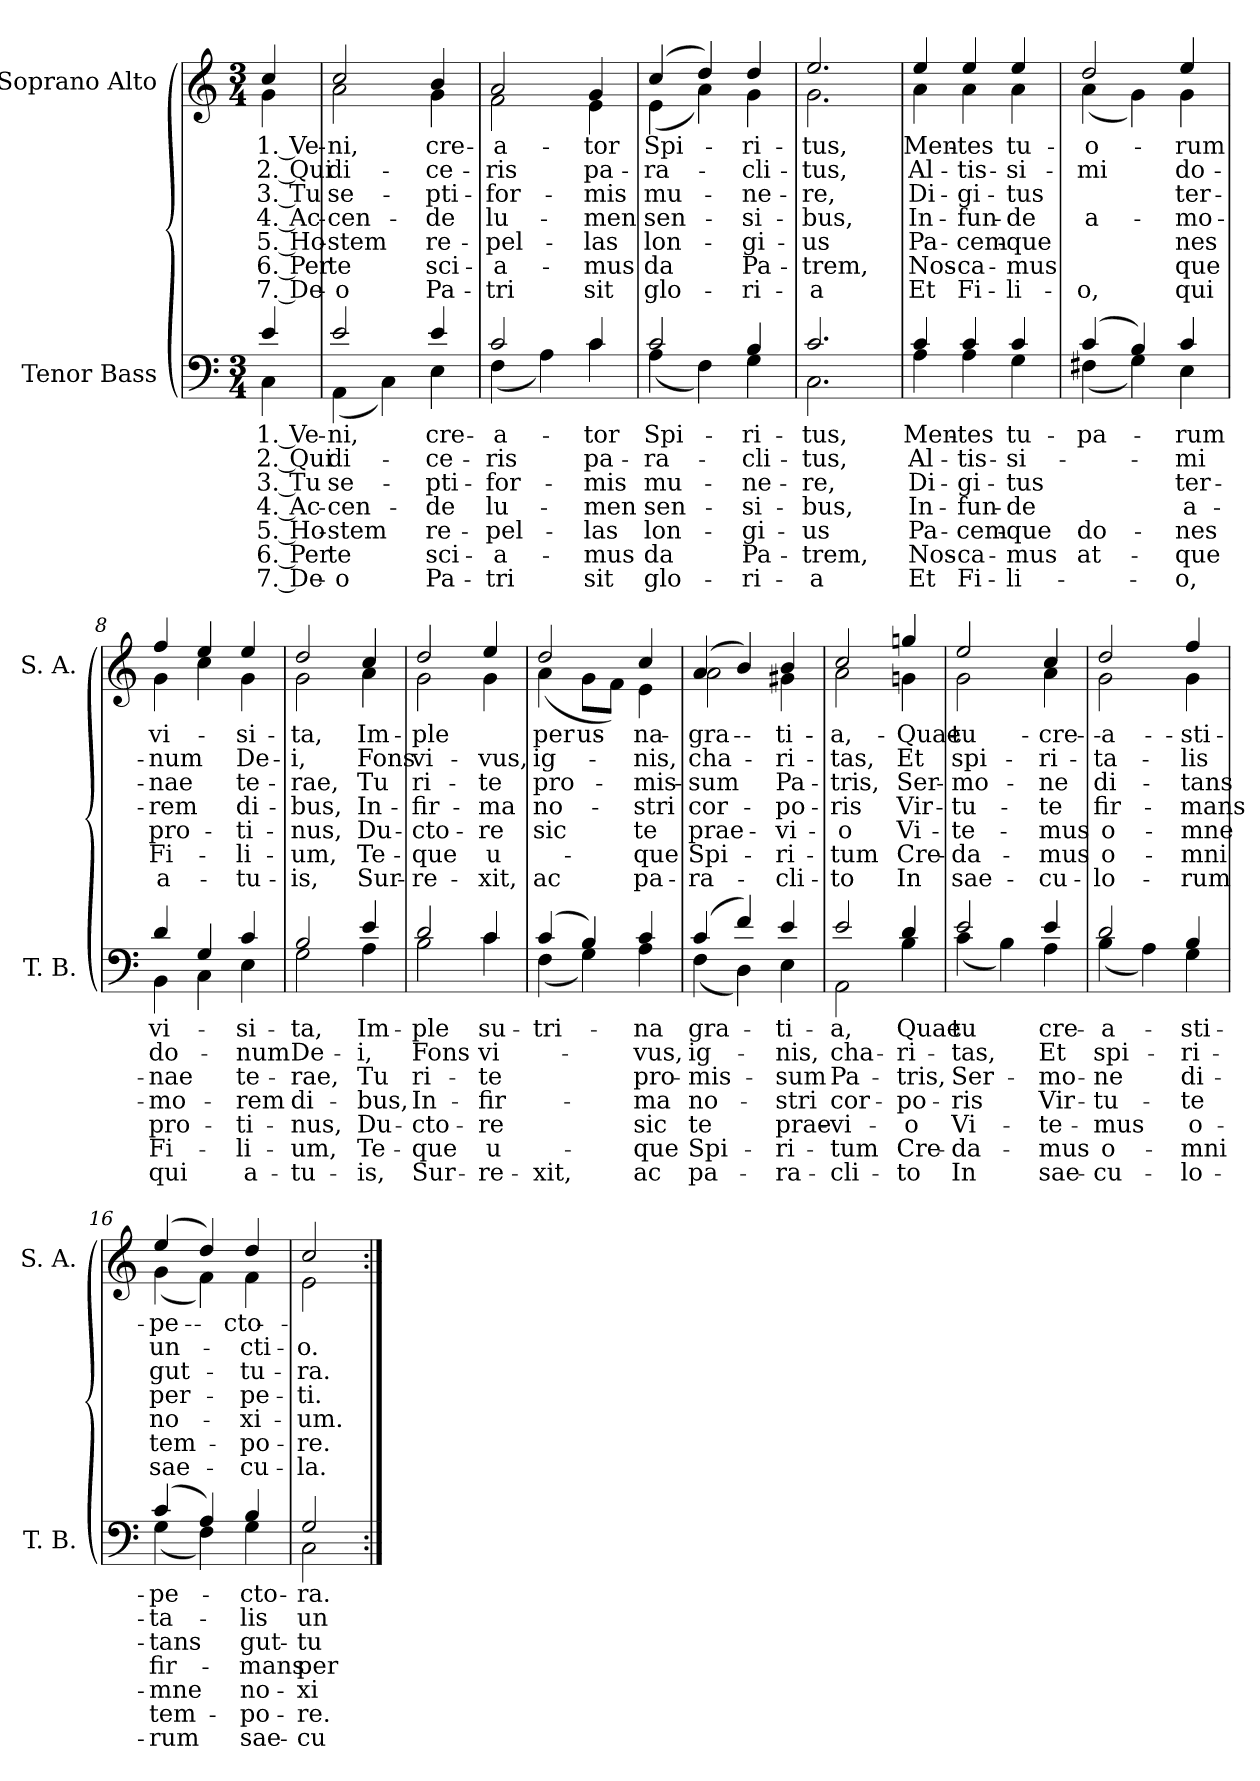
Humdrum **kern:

**kern	**text	**text	**text	**text	**text	**text	**text	**kern	**text	**text	**text	**text	**text	**text	**text
*part2	*part2	*part2	*part2	*part2	*part2	*part2	*part2	*part1	*part1	*part1	*part1	*part1	*part1	*part1	*part1
*staff2	*staff2	*staff2	*staff2	*staff2	*staff2	*staff2	*staff2	*staff1	*staff1	*staff1	*staff1	*staff1	*staff1	*staff1	*staff1
*I"Tenor Bass	*	*	*	*	*	*	*	*I"Soprano Alto	*	*	*	*	*	*	*
*I'T. B.	*	*	*	*	*	*	*	*I'S. A.	*	*	*	*	*	*	*
*clefF4	*	*	*	*	*	*	*	*clefG2	*	*	*	*	*	*	*
*k[]	*	*	*	*	*	*	*	*k[]	*	*	*	*	*	*	*
*C:	*	*	*	*	*	*	*	*C:	*	*	*	*	*	*	*
*M3/4	*	*	*	*	*	*	*	*M3/4	*	*	*	*	*	*	*
=1	=1	=1	=1	=1	=1	=1	=1	=1	=1	=1	=1	=1	=1	=1	=1
!	!	!	!	!	!	!	!	!LO:TX:a:B:t=Moderato	!	!	!	!	!	!	!
!	!LO:LY:a:rj	!LO:LY:a:rj	!LO:LY:a:rj	!LO:LY:a:rj	!LO:LY:a:rj	!LO:LY:a:rj	!LO:LY:a:rj	!	!LO:LY:b:rj	!LO:LY:b:rj	!LO:LY:b:rj	!LO:LY:b:rj	!LO:LY:b:rj	!LO:LY:b:rj	!LO:LY:b:rj
*^	*	*	*	*	*	*	*	*^	*	*	*	*	*	*	*
4e/	4C\	1. Ve-	2. Qui	3. Tu	4. Ac-	5. Ho-	6. Per	7. De-	4cc/	4g\	1. Ve-	2. Qui	3. Tu	4. Ac-	5. Ho-	6. Per	7. De-
=2	=2	=2	=2	=2	=2	=2	=2	=2	=2	=2	=2	=2	=2	=2	=2	=2	=2
!	!	!LO:LY:a	!LO:LY:a	!LO:LY:a	!LO:LY:a	!LO:LY:a	!LO:LY:a	!LO:LY:a	!	!	!LO:LY:b	!LO:LY:b	!LO:LY:b	!LO:LY:b	!LO:LY:b	!LO:LY:b	!LO:LY:b
2e/	(<4AA\	-ni,	di-	se-	-cen-	-stem	te	-o	2cc/	2a\	-ni,	di-	se-	-cen-	-stem	te	-o
.	4C\)	.	.	.	.	.	.	.	.	.	.	.	.	.	.	.	.
!	!	!LO:LY:a	!LO:LY:a	!LO:LY:a	!LO:LY:a	!LO:LY:a	!LO:LY:a	!LO:LY:a	!	!	!LO:LY:b	!LO:LY:b	!LO:LY:b	!LO:LY:b	!LO:LY:b	!LO:LY:b	!LO:LY:b
4e/	4E\	cre-	-ce-	-pti-	-de	re-	sci-	Pa-	4b/	4g\	cre-	-ce-	-pti-	-de	re-	sci-	Pa-
=3	=3	=3	=3	=3	=3	=3	=3	=3	=3	=3	=3	=3	=3	=3	=3	=3	=3
!	!	!LO:LY:a	!LO:LY:a	!LO:LY:a	!LO:LY:a	!LO:LY:a	!LO:LY:a	!LO:LY:a	!	!	!LO:LY:b	!LO:LY:b	!LO:LY:b	!LO:LY:b	!LO:LY:b	!LO:LY:b	!LO:LY:b
2c/	(<4F\	-a-	-ris	-for-	lu-	-pel-	-a-	-tri	2a/	2f\	-a-	-ris	-for-	lu-	-pel-	-a-	-tri
.	4A\)	.	.	.	.	.	.	.	.	.	.	.	.	.	.	.	.
!	!	!LO:LY:a	!LO:LY:a	!LO:LY:a	!LO:LY:a	!LO:LY:a	!LO:LY:a	!LO:LY:a	!	!	!LO:LY:b	!LO:LY:b	!LO:LY:b	!LO:LY:b	!LO:LY:b	!LO:LY:b	!LO:LY:b
4c/	4c\	-tor	pa-	-mis	-men	-las	-mus	sit	4g/	4e\	-tor	pa-	-mis	-men	-las	-mus	sit
=4	=4	=4	=4	=4	=4	=4	=4	=4	=4	=4	=4	=4	=4	=4	=4	=4	=4
!	!	!LO:LY:a	!LO:LY:a	!LO:LY:a	!LO:LY:a	!LO:LY:a	!LO:LY:a	!LO:LY:a	!	!	!LO:LY:b	!LO:LY:b	!LO:LY:b	!LO:LY:b	!LO:LY:b	!LO:LY:b	!LO:LY:b
2c/	(<4A\	Spi-	-ra-	mu-	sen-	lon-	da	glo-	(4cc/	(<4e\	Spi-	-ra-	mu-	sen-	lon-	da	glo-
.	4F\)	.	.	.	.	.	.	.	4dd/)	4a\)	.	.	.	.	.	.	.
!	!	!LO:LY:a	!LO:LY:a	!LO:LY:a	!LO:LY:a	!LO:LY:a	!LO:LY:a	!LO:LY:a	!	!	!LO:LY:b	!LO:LY:b	!LO:LY:b	!LO:LY:b	!LO:LY:b	!LO:LY:b	!LO:LY:b
4B/	4G\	-ri-	-cli-	-ne-	-si-	-gi-	Pa-	-ri-	4dd/	4g\	-ri-	-cli-	-ne-	-si-	-gi-	Pa-	-ri-
=5	=5	=5	=5	=5	=5	=5	=5	=5	=5	=5	=5	=5	=5	=5	=5	=5	=5
!	!	!LO:LY:a	!LO:LY:a	!LO:LY:a	!LO:LY:a	!LO:LY:a	!LO:LY:a	!LO:LY:a	!	!	!LO:LY:b	!LO:LY:b	!LO:LY:b	!LO:LY:b	!LO:LY:b	!LO:LY:b	!LO:LY:b
2.c/	2.C\	-tus,	-tus,	-re,	-bus,	-us	-trem,	-a	2.ee/	2.g\	-tus,	-tus,	-re,	-bus,	-us	-trem,	-a
!!LO:LB:g=z	!!
=6	=6	=6	=6	=6	=6	=6	=6	=6	=6	=6	=6	=6	=6	=6	=6	=6	=6
!	!	!LO:LY:a	!LO:LY:a	!LO:LY:a	!LO:LY:a	!LO:LY:a	!LO:LY:a	!LO:LY:a	!	!	!LO:LY:b	!LO:LY:b	!LO:LY:b	!LO:LY:b	!LO:LY:b	!LO:LY:b	!LO:LY:b
4c/	4A\	Men-	Al-	Di-	In-	Pa-	Nos-	Et	4ee/	4a\	Men-	Al-	Di-	In-	Pa-	Nos-	Et
!	!	!LO:LY:a	!LO:LY:a	!LO:LY:a	!LO:LY:a	!LO:LY:a	!LO:LY:a	!LO:LY:a	!	!	!LO:LY:b	!LO:LY:b	!LO:LY:b	!LO:LY:b	!LO:LY:b	!LO:LY:b	!LO:LY:b
4c/	4A\	-tes	-tis-	-gi-	-fun-	-cem-	-ca-	Fi-	4ee/	4a\	-tes	-tis-	-gi-	-fun-	-cem-	-ca-	Fi-
!	!	!LO:LY:a	!LO:LY:a	!LO:LY:a	!LO:LY:a	!LO:LY:a	!LO:LY:a	!LO:LY:a	!	!	!LO:LY:b	!LO:LY:b	!LO:LY:b	!LO:LY:b	!LO:LY:b	!LO:LY:b	!LO:LY:b
4c/	4G\	tu-	-si-	-tus	-de	-que	-mus	-li-	4ee/	4a\	tu-	-si-	-tus	-de	-que	-mus	-li-
=7	=7	=7	=7	=7	=7	=7	=7	=7	=7	=7	=7	=7	=7	=7	=7	=7	=7
!	!	!LO:LY:a	!	!	!	!LO:LY:a	!LO:LY:a	!	!	!	!LO:LY:b	!	!	!	!LO:LY:b	!LO:LY:b	!
!	!	!	!	!	!	!	!	!	!	!	!LO:LY:b	!LO:LY:b	!	!LO:LY:b	!	!	!LO:LY:b
(4c/	(<4F#X\	-pa-	.	.	.	do-	at-	.	2dd/	(<4a\	o-	-mi	.	-a-	.	.	o,
4B/)	4G\)	.	.	.	.	.	.	.	.	4g\)	.	.	.	.	.	.	.
!	!	!LO:LY:a	!LO:LY:a	!LO:LY:a	!LO:LY:a	!LO:LY:a	!LO:LY:a	!LO:LY:a	!	!	!LO:LY:b	!LO:LY:b	!LO:LY:b	!LO:LY:b	!LO:LY:b	!LO:LY:b	!LO:LY:b
4c/	4E\	-rum	-mi	ter-	a-	-nes	-que	-o,	4ee/	4g\	-rum	-do-	ter-	mo-	-nes	-que	-qui
=8	=8	=8	=8	=8	=8	=8	=8	=8	=8	=8	=8	=8	=8	=8	=8	=8	=8
!	!	!LO:LY:a	!LO:LY:a	!LO:LY:a	!LO:LY:a	!LO:LY:a	!LO:LY:a	!LO:LY:a	!	!	!LO:LY:b	!LO:LY:b	!LO:LY:b	!LO:LY:b	!LO:LY:b	!LO:LY:b	!LO:LY:b
4d/	4BB\	vi-	do-	-nae	-mo-	pro-	Fi-	qui	4ff/	4g\	-vi-	num	-nae	-rem	pro-	Fi-	a-
4G/	4C\	.	.	.	.	.	.	.	4ee/	4cc\	.	.	.	.	.	.	.
!	!	!LO:LY:a	!LO:LY:a	!LO:LY:a	!LO:LY:a	!LO:LY:a	!LO:LY:a	!LO:LY:a	!	!	!LO:LY:b	!LO:LY:b	!LO:LY:b	!LO:LY:b	!LO:LY:b	!LO:LY:b	!LO:LY:b
4c/	4E\	-si-	-num	te-	-rem	-ti-	-li-	a-	4ee/	4g\	-si-	De-	te-	di-	-ti-	-li-	-tu-
=9	=9	=9	=9	=9	=9	=9	=9	=9	=9	=9	=9	=9	=9	=9	=9	=9	=9
!	!	!LO:LY:a	!LO:LY:a	!LO:LY:a	!LO:LY:a	!LO:LY:a	!LO:LY:a	!LO:LY:a	!	!	!LO:LY:b	!LO:LY:b	!LO:LY:b	!LO:LY:b	!LO:LY:b	!LO:LY:b	!LO:LY:b
2B/	2G\	-ta,	De-	-rae,	di-	-nus,	-um,	-tu-	2dd/	2g\	-ta,	-i,	-rae,	-bus,	-nus,	-um,	-is,
!	!	!LO:LY:a	!LO:LY:a	!LO:LY:a	!LO:LY:a	!LO:LY:a	!LO:LY:a	!LO:LY:a	!	!	!LO:LY:b	!LO:LY:b	!LO:LY:b	!LO:LY:b	!LO:LY:b	!LO:LY:b	!LO:LY:b
4e/	4A\	Im-	-i,	Tu	-bus,	Du-	Te-	-is,	4cc/	4a\	Im-	Fons	Tu	In-	Du-	Te-	Sur-
!!LO:LB:g=z	!!
=10	=10	=10	=10	=10	=10	=10	=10	=10	=10	=10	=10	=10	=10	=10	=10	=10	=10
!	!	!LO:LY:a	!LO:LY:a	!LO:LY:a	!LO:LY:a	!LO:LY:a	!LO:LY:a	!LO:LY:a	!	!	!LO:LY:b	!LO:LY:b	!LO:LY:b	!LO:LY:b	!LO:LY:b	!LO:LY:b	!LO:LY:b
2d/	2B\	-ple	Fons	ri-	In-	-cto-	-que	Sur-	2dd/	2g\	-ple	vi-	ri-	-fir-	-cto-	-que	-re-
!	!	!LO:LY:a	!LO:LY:a	!LO:LY:a	!LO:LY:a	!LO:LY:a	!LO:LY:a	!LO:LY:a	!	!	!LO:LY:b	!LO:LY:b	!LO:LY:b	!LO:LY:b	!LO:LY:b	!LO:LY:b	!LO:LY:b
4c/	4c\	su-	vi-	-te	-fir-	-re	u-	-re-	4ee/	4g\	.	-vus,	-te	-ma	-re	u-	-xit,
=11	=11	=11	=11	=11	=11	=11	=11	=11	=11	=11	=11	=11	=11	=11	=11	=11	=11
!	!	!LO:LY:a	!	!	!	!	!	!LO:LY:a	!	!	!	!	!	!	!	!	!LO:LY:b
!	!	!	!	!	!	!	!	!	!	!	!LO:LY:b	!LO:LY:b	!LO:LY:b	!LO:LY:b	!LO:LY:b	!	!
(4c/	(<4F\	-tri-	.	.	.	.	.	-xit,	2dd/	(<4a\	per-	ig-	-pro-	no-	sic	.	ac
!	!	!	!	!	!	!	!	!	!	!	!LO:LY:b	!	!	!	!	!	!
4B/)	4G\)	.	.	.	.	.	.	.	.	8g\L	-us-	.	.	.	.	.	.
.	.	.	.	.	.	.	.	.	.	8f\J)	.	.	.	.	.	.	.
!	!	!LO:LY:a	!LO:LY:a	!LO:LY:a	!LO:LY:a	!LO:LY:a	!LO:LY:a	!LO:LY:a	!	!	!LO:LY:b	!LO:LY:b	!LO:LY:b	!LO:LY:b	!LO:LY:b	!LO:LY:b	!LO:LY:b
4c/	4A\	-na	-vus,	pro-	-ma	sic	-que	ac	4cc/	4e\	-na	nis,	mis-	stri	te	-que	pa-
=12	=12	=12	=12	=12	=12	=12	=12	=12	=12	=12	=12	=12	=12	=12	=12	=12	=12
!	!	!LO:LY:a	!LO:LY:a	!LO:LY:a	!LO:LY:a	!LO:LY:a	!LO:LY:a	!LO:LY:a	!	!	!LO:LY:b	!LO:LY:b	!LO:LY:b	!LO:LY:b	!LO:LY:b	!LO:LY:b	!LO:LY:b
(4c/	(<4F\	gra-	ig-	-mis-	no-	te	Spi-	pa-	(4a/	2a\	-gra-	-cha-	-sum	-cor-	prae-	Spi-	-ra-
4f/)	4D\)	.	.	.	.	.	.	.	4b/)	.	.	.	.	.	.	.	.
!	!	!LO:LY:a	!LO:LY:a	!LO:LY:a	!LO:LY:a	!LO:LY:a	!LO:LY:a	!LO:LY:a	!	!	!LO:LY:b	!LO:LY:b	!LO:LY:b	!LO:LY:b	!LO:LY:b	!LO:LY:b	!LO:LY:b
4e/	4E\	-ti-	-nis,	-sum	-stri	prae-	-ri-	-ra-	4b/	4g#X\	-ti-	-ri-	Pa-	-po-	-vi-	-ri-	-cli-
=13	=13	=13	=13	=13	=13	=13	=13	=13	=13	=13	=13	=13	=13	=13	=13	=13	=13
!	!	!LO:LY:a	!LO:LY:a	!LO:LY:a	!LO:LY:a	!LO:LY:a	!LO:LY:a	!LO:LY:a	!	!	!LO:LY:b	!LO:LY:b	!LO:LY:b	!LO:LY:b	!LO:LY:b	!LO:LY:b	!LO:LY:b
2e/	2AA\	-a,	cha-	Pa-	cor-	-vi-	-tum	-cli-	2cc/	2a\	-a,	-tas,	-tris,	-ris	-o	-tum	-to
!	!	!LO:LY:a	!LO:LY:a	!LO:LY:a	!LO:LY:a	!LO:LY:a	!LO:LY:a	!LO:LY:a	!	!	!LO:LY:b	!LO:LY:b	!LO:LY:b	!LO:LY:b	!LO:LY:b	!LO:LY:b	!LO:LY:b
4d/	4B\	Quae	-ri-	-tris,	-po-	-o	Cre-	-to	4ggn/	4gn\	Quae	Et	Ser-	Vir-	Vi-	Cre-	In
!!LO:PB:g=z	!!
=14	=14	=14	=14	=14	=14	=14	=14	=14	=14	=14	=14	=14	=14	=14	=14	=14	=14
!	!	!LO:LY:a	!LO:LY:a	!LO:LY:a	!LO:LY:a	!LO:LY:a	!LO:LY:a	!LO:LY:a	!	!	!LO:LY:b	!LO:LY:b	!LO:LY:b	!LO:LY:b	!LO:LY:b	!LO:LY:b	!LO:LY:b
2e/	(<4c\	tu	-tas,	Ser-	-ris	Vi-	-da-	In	2ee/	2g\	tu	spi-	-mo-	-tu-	-te-	-da-	sae-
.	4B\)	.	.	.	.	.	.	.	.	.	.	.	.	.	.	.	.
!	!	!LO:LY:a	!LO:LY:a	!LO:LY:a	!LO:LY:a	!LO:LY:a	!LO:LY:a	!LO:LY:a	!	!	!LO:LY:b	!LO:LY:b	!LO:LY:b	!LO:LY:b	!LO:LY:b	!LO:LY:b	!LO:LY:b
4e/	4A\	cre-	Et	-mo-	Vir-	-te-	-mus	sae-	4cc/	4a\	cre-	-ri-	-ne	-te	-mus	-mus	-cu-
=15	=15	=15	=15	=15	=15	=15	=15	=15	=15	=15	=15	=15	=15	=15	=15	=15	=15
!	!	!LO:LY:a	!LO:LY:a	!LO:LY:a	!LO:LY:a	!LO:LY:a	!LO:LY:a	!LO:LY:a	!	!	!LO:LY:b	!LO:LY:b	!LO:LY:b	!LO:LY:b	!LO:LY:b	!LO:LY:b	!LO:LY:b
2d/	(<4B\	-a-	spi-	-ne	-tu-	-mus	o-	-cu-	2dd/	2g\	-a-	-ta-	di-	fir-	o-	o-	-lo-
.	4A\)	.	.	.	.	.	.	.	.	.	.	.	.	.	.	.	.
!	!	!LO:LY:a	!LO:LY:a	!LO:LY:a	!LO:LY:a	!LO:LY:a	!LO:LY:a	!LO:LY:a	!	!	!LO:LY:b	!LO:LY:b	!LO:LY:b	!LO:LY:b	!LO:LY:b	!LO:LY:b	!LO:LY:b
4B/	4G\	-sti-	-ri-	di-	-te	o-	-mni	-lo-	4ff/	4g\	-sti-	-lis	-tans	-mans	-mne	-mni	-rum
=16	=16	=16	=16	=16	=16	=16	=16	=16	=16	=16	=16	=16	=16	=16	=16	=16	=16
!	!	!LO:LY:a	!LO:LY:a	!LO:LY:a	!LO:LY:a	!LO:LY:a	!LO:LY:a	!LO:LY:a	!	!	!LO:LY:b	!LO:LY:b	!LO:LY:b	!LO:LY:b	!LO:LY:b	!LO:LY:b	!LO:LY:b
(4c/	(<4G\	-pe-	-ta-	-tans	fir-	-mne	tem-	-rum	(4ee/	(<4g\	-pe-	un-	gut-	per-	no-	tem-	sae-
4A/)	4F\)	.	.	.	.	.	.	.	4dd/)	4f\)	.	.	.	.	.	.	.
!	!	!LO:LY:a	!LO:LY:a	!LO:LY:a	!LO:LY:a	!LO:LY:a	!LO:LY:a	!LO:LY:a	!	!	!LO:LY:b	!LO:LY:b	!LO:LY:b	!LO:LY:b	!LO:LY:b	!LO:LY:b	!LO:LY:b
4B/	4G\	-cto-	-lis	gut-	-mans	no-	-po-	sae-	4dd/	4f\	-cto-	-cti-	-tu-	-pe-	-xi-	-po-	-cu-
=17	=17	=17	=17	=17	=17	=17	=17	=17	=17	=17	=17	=17	=17	=17	=17	=17	=17
!	!	!LO:LY:a	!LO:LY:a	!LO:LY:a	!LO:LY:a	!LO:LY:a	!LO:LY:a	!LO:LY:a	!	!	!LO:LY:b	!LO:LY:b	!LO:LY:b	!LO:LY:b	!LO:LY:b	!LO:LY:b	!LO:LY:b
2G/	2C\	-ra.	un-	-tu-	per-	-xi-	-re.	-cu-	2cc/	2e\	.	-o.	-ra.	-ti.	-um.	-re.	-la.
*v	*v	*	*	*	*	*	*	*	*	*	*	*	*	*	*	*	*
*	*	*	*	*	*	*	*	*v	*v	*	*	*	*	*	*	*
=:|!	=:|!	=:|!	=:|!	=:|!	=:|!	=:|!	=:|!	=:|!	=:|!	=:|!	=:|!	=:|!	=:|!	=:|!	=:|!
*-	*-	*-	*-	*-	*-	*-	*-	*-	*-	*-	*-	*-	*-	*-	*-
